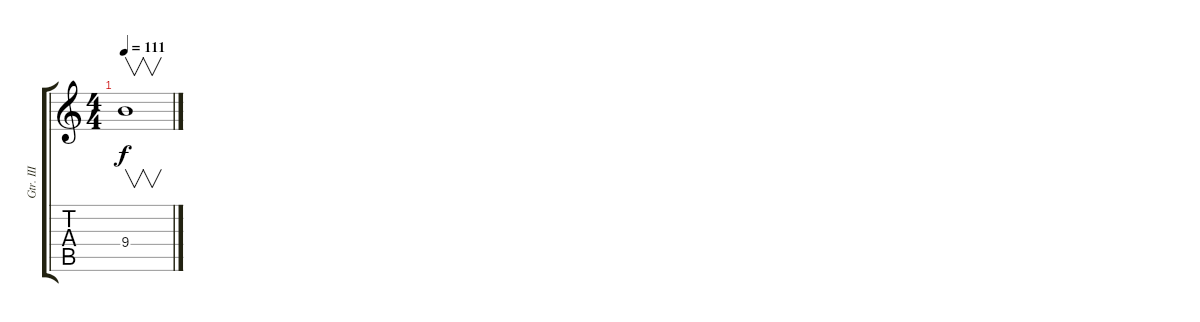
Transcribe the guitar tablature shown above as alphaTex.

\track ("Gtr. III" "Gtr. III") {instrument distortionguitar}
\staff {score tabs}
\tuning (E4 B3 G3 D3 A2 E2) {hide}
\ts (4 4)
\tempo 111
\clef g2
\ks c
9.4.1{v dy f}
